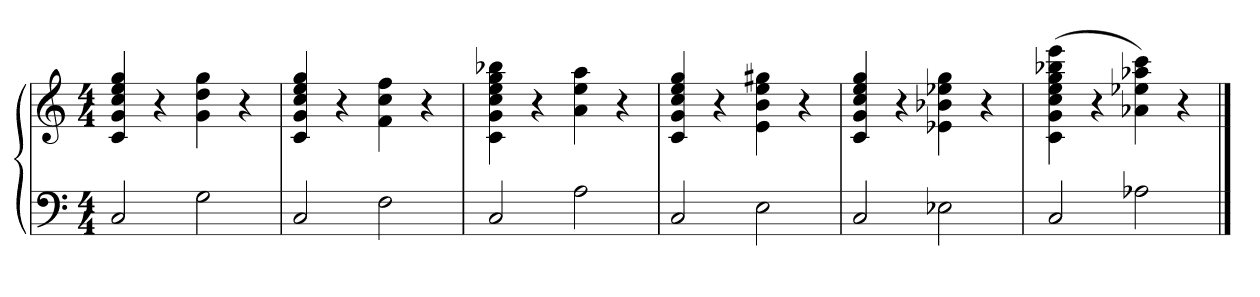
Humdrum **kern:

**kern	**kern
*part1	*part1
*staff2	*staff1
*clefF4	*clefG2
*k[]	*k[]
*M4/4	*M4/4
=1	=1
2C	4c 4g 4cc 4ee 4gg
.	4r
2G	4g 4dd 4gg
.	4r
=2	=2
2C	4c 4g 4cc 4ee 4gg
.	4r
2F	4f 4cc 4ff
.	4r
=3	=3
2C	4c 4g 4cc 4ee 4gg 4bb-X
.	4r
2A	4a 4ee 4aa
.	4r
=4	=4
2C	4c 4g 4cc 4ee 4gg
.	4r
2E	4e 4b 4ee 4gg#X
.	4r
=5	=5
2C	4c 4g 4cc 4ee 4gg
.	4r
2E-X	4e-X 4b-X 4ee-X 4gg
.	4r
=6	=6
2C	(4c 4g 4cc 4ee 4gg 4bb-X 4eee
.	4r
2A-X	4a-X 4ee-X 4aa-X 4ccc)
.	4r
==	==
*-	*-
